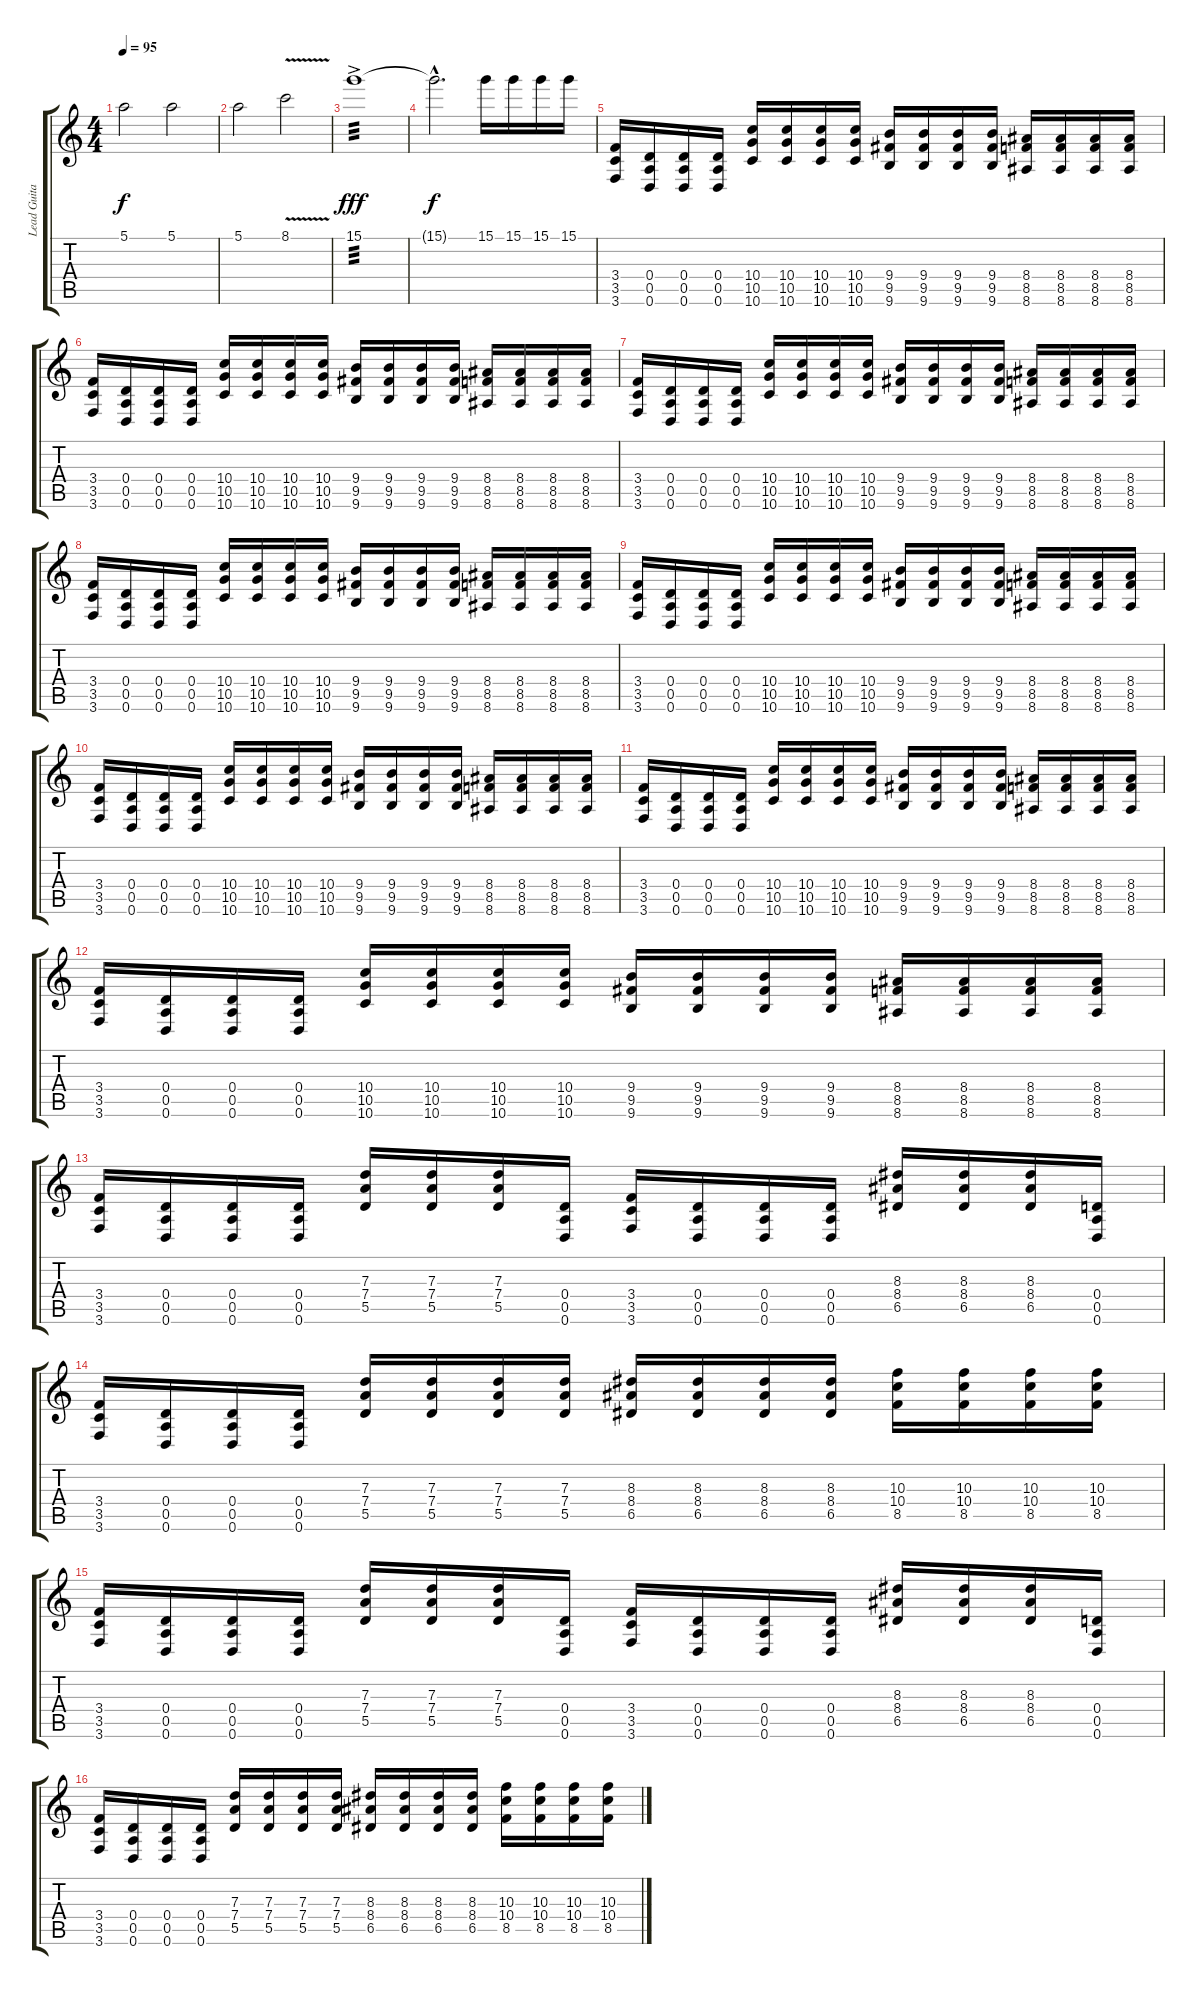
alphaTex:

\track ("Lead Guitar" "Lead Guita") {instrument overdrivenguitar}
\staff {score tabs}
\tuning (E4 B3 G3 D3 A2 D2) {hide}
\ts (4 4)
\tempo 95
\clef g2
\ks c
5.1.2{dy f} 5.1.2 |
5.1.2 8.1{v}.2 |
15.1{ac}.1{tp 3 dy fff} |
15.1{hac t}.2{d dy f} 15.1.16 15.1.16 15.1.16 15.1.16 |
(3.4 3.5 3.6).16 (0.4 0.5 0.6).16 (0.4 0.5 0.6).16 (0.4 0.5 0.6).16 (10.4 10.5 10.6).16 (10.4 10.5 10.6).16 (10.4 10.5 10.6).16 (10.4 10.5 10.6).16 (9.4 9.5 9.6).16 (9.4 9.5 9.6).16 (9.4 9.5 9.6).16 (9.4 9.5 9.6).16 (8.4 8.5 8.6).16 (8.4 8.5 8.6).16 (8.4 8.5 8.6).16 (8.4 8.5 8.6).16 |
(3.4 3.5 3.6).16 (0.4 0.5 0.6).16 (0.4 0.5 0.6).16 (0.4 0.5 0.6).16 (10.4 10.5 10.6).16 (10.4 10.5 10.6).16 (10.4 10.5 10.6).16 (10.4 10.5 10.6).16 (9.4 9.5 9.6).16 (9.4 9.5 9.6).16 (9.4 9.5 9.6).16 (9.4 9.5 9.6).16 (8.4 8.5 8.6).16 (8.4 8.5 8.6).16 (8.4 8.5 8.6).16 (8.4 8.5 8.6).16 |
(3.4 3.5 3.6).16 (0.4 0.5 0.6).16 (0.4 0.5 0.6).16 (0.4 0.5 0.6).16 (10.4 10.5 10.6).16 (10.4 10.5 10.6).16 (10.4 10.5 10.6).16 (10.4 10.5 10.6).16 (9.4 9.5 9.6).16 (9.4 9.5 9.6).16 (9.4 9.5 9.6).16 (9.4 9.5 9.6).16 (8.4 8.5 8.6).16 (8.4 8.5 8.6).16 (8.4 8.5 8.6).16 (8.4 8.5 8.6).16 |
(3.4 3.5 3.6).16 (0.4 0.5 0.6).16 (0.4 0.5 0.6).16 (0.4 0.5 0.6).16 (10.4 10.5 10.6).16 (10.4 10.5 10.6).16 (10.4 10.5 10.6).16 (10.4 10.5 10.6).16 (9.4 9.5 9.6).16 (9.4 9.5 9.6).16 (9.4 9.5 9.6).16 (9.4 9.5 9.6).16 (8.4 8.5 8.6).16 (8.4 8.5 8.6).16 (8.4 8.5 8.6).16 (8.4 8.5 8.6).16 |
(3.4 3.5 3.6).16 (0.4 0.5 0.6).16 (0.4 0.5 0.6).16 (0.4 0.5 0.6).16 (10.4 10.5 10.6).16 (10.4 10.5 10.6).16 (10.4 10.5 10.6).16 (10.4 10.5 10.6).16 (9.4 9.5 9.6).16 (9.4 9.5 9.6).16 (9.4 9.5 9.6).16 (9.4 9.5 9.6).16 (8.4 8.5 8.6).16 (8.4 8.5 8.6).16 (8.4 8.5 8.6).16 (8.4 8.5 8.6).16 |
(3.4 3.5 3.6).16 (0.4 0.5 0.6).16 (0.4 0.5 0.6).16 (0.4 0.5 0.6).16 (10.4 10.5 10.6).16 (10.4 10.5 10.6).16 (10.4 10.5 10.6).16 (10.4 10.5 10.6).16 (9.4 9.5 9.6).16 (9.4 9.5 9.6).16 (9.4 9.5 9.6).16 (9.4 9.5 9.6).16 (8.4 8.5 8.6).16 (8.4 8.5 8.6).16 (8.4 8.5 8.6).16 (8.4 8.5 8.6).16 |
(3.4 3.5 3.6).16 (0.4 0.5 0.6).16 (0.4 0.5 0.6).16 (0.4 0.5 0.6).16 (10.4 10.5 10.6).16 (10.4 10.5 10.6).16 (10.4 10.5 10.6).16 (10.4 10.5 10.6).16 (9.4 9.5 9.6).16 (9.4 9.5 9.6).16 (9.4 9.5 9.6).16 (9.4 9.5 9.6).16 (8.4 8.5 8.6).16 (8.4 8.5 8.6).16 (8.4 8.5 8.6).16 (8.4 8.5 8.6).16 |
(3.4 3.5 3.6).16 (0.4 0.5 0.6).16 (0.4 0.5 0.6).16 (0.4 0.5 0.6).16 (10.4 10.5 10.6).16 (10.4 10.5 10.6).16 (10.4 10.5 10.6).16 (10.4 10.5 10.6).16 (9.4 9.5 9.6).16 (9.4 9.5 9.6).16 (9.4 9.5 9.6).16 (9.4 9.5 9.6).16 (8.4 8.5 8.6).16 (8.4 8.5 8.6).16 (8.4 8.5 8.6).16 (8.4 8.5 8.6).16 |
(3.4 3.5 3.6).16 (0.4 0.5 0.6).16 (0.4 0.5 0.6).16 (0.4 0.5 0.6).16 (7.3 7.4 5.5).16 (7.3 7.4 5.5).16 (7.3 7.4 5.5).16 (0.4 0.5 0.6).16 (3.4 3.5 3.6).16 (0.4 0.5 0.6).16 (0.4 0.5 0.6).16 (0.4 0.5 0.6).16 (8.3 8.4 6.5).16 (8.3 8.4 6.5).16 (8.3 8.4 6.5).16 (0.4 0.5 0.6).16 |
(3.4 3.5 3.6).16 (0.4 0.5 0.6).16 (0.4 0.5 0.6).16 (0.4 0.5 0.6).16 (7.3 7.4 5.5).16 (7.3 7.4 5.5).16 (7.3 7.4 5.5).16 (7.3 7.4 5.5).16 (8.3 8.4 6.5).16 (8.3 8.4 6.5).16 (8.3 8.4 6.5).16 (8.3 8.4 6.5).16 (10.3 10.4 8.5).16 (10.3 10.4 8.5).16 (10.3 10.4 8.5).16 (10.3 10.4 8.5).16 |
(3.4 3.5 3.6).16 (0.4 0.5 0.6).16 (0.4 0.5 0.6).16 (0.4 0.5 0.6).16 (7.3 7.4 5.5).16 (7.3 7.4 5.5).16 (7.3 7.4 5.5).16 (0.4 0.5 0.6).16 (3.4 3.5 3.6).16 (0.4 0.5 0.6).16 (0.4 0.5 0.6).16 (0.4 0.5 0.6).16 (8.3 8.4 6.5).16 (8.3 8.4 6.5).16 (8.3 8.4 6.5).16 (0.4 0.5 0.6).16 |
(3.4 3.5 3.6).16 (0.4 0.5 0.6).16 (0.4 0.5 0.6).16 (0.4 0.5 0.6).16 (7.3 7.4 5.5).16 (7.3 7.4 5.5).16 (7.3 7.4 5.5).16 (7.3 7.4 5.5).16 (8.3 8.4 6.5).16 (8.3 8.4 6.5).16 (8.3 8.4 6.5).16 (8.3 8.4 6.5).16 (10.3 10.4 8.5).16 (10.3 10.4 8.5).16 (10.3 10.4 8.5).16 (10.3 10.4 8.5).16
